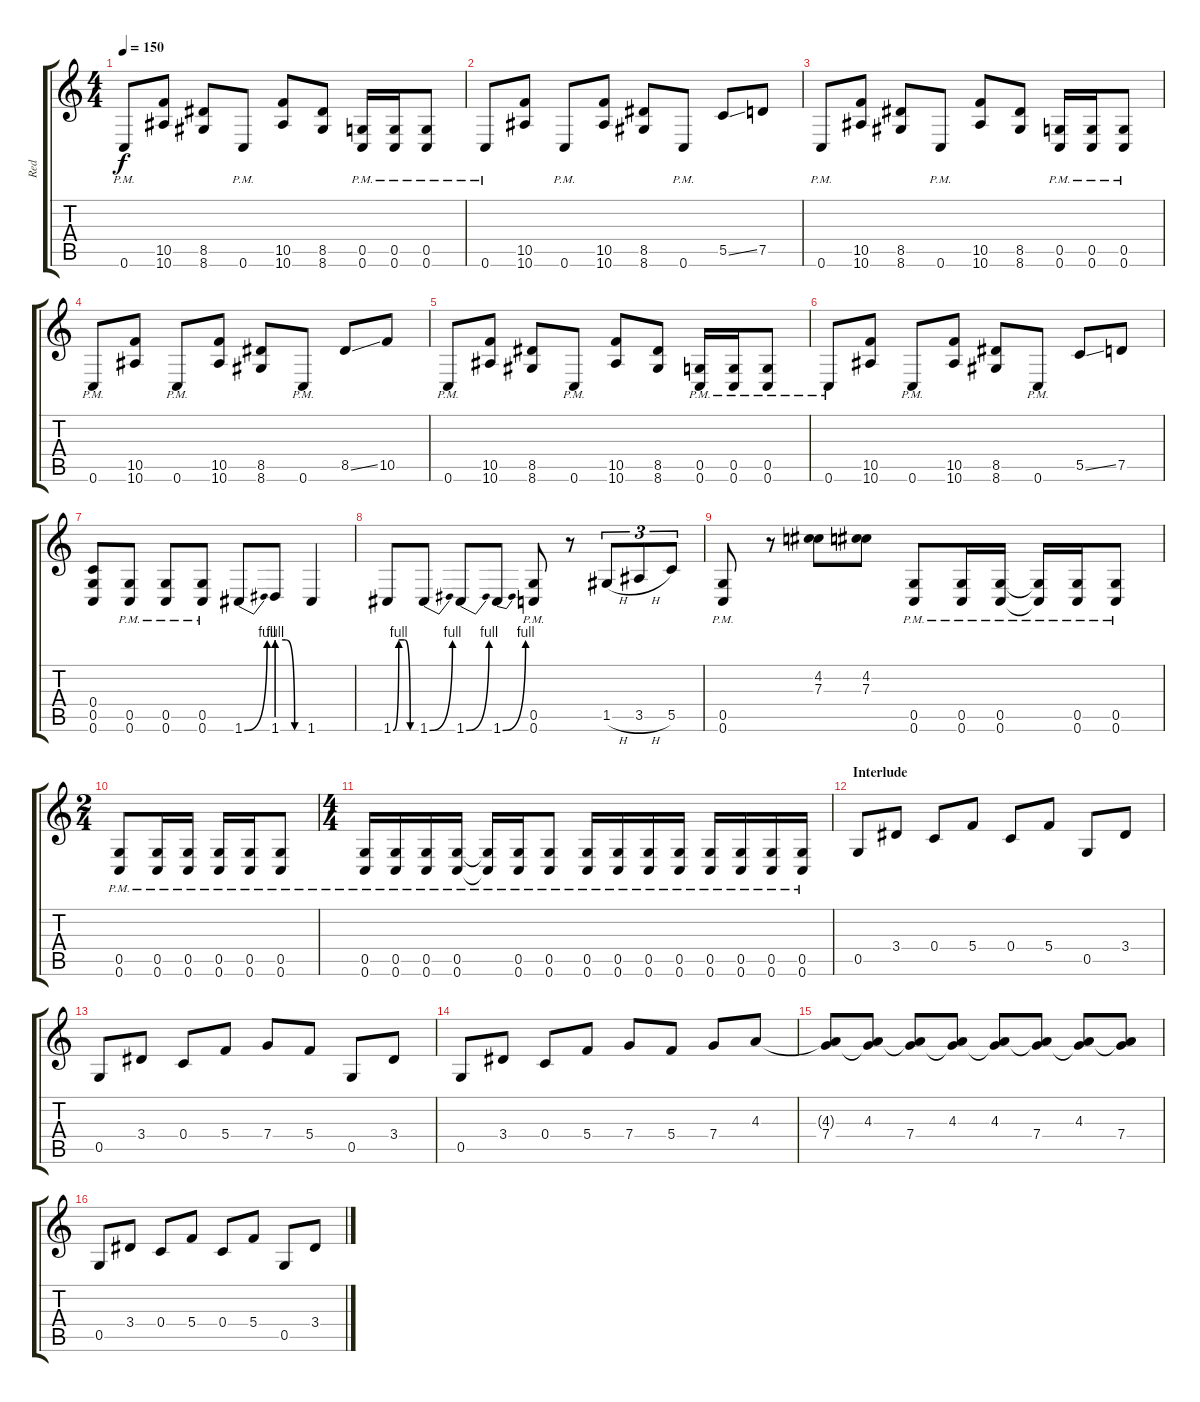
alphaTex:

\track ("Red" "Red") {instrument distortionguitar}
\staff {score tabs}
\tuning (D4 A3 F3 C3 G2 C2) {hide}
\ts (4 4)
\tempo 150
\clef g2
\ks c
0.6{pm}.8{dy f} (10.5 10.6).8 (8.5 8.6).8 0.6{pm}.8 (10.5 10.6).8 (8.5 8.6).8 (0.5{pm} 0.6{pm}).16 (0.5{pm} 0.6{pm}).16 (0.5{pm} 0.6{pm}).8 |
0.6{pm}.8 (10.5 10.6).8 0.6{pm}.8 (10.5 10.6).8 (8.5 8.6).8 0.6{pm}.8 5.5{ss}.8 7.5.8 |
0.6{pm}.8 (10.5 10.6).8 (8.5 8.6).8 0.6{pm}.8 (10.5 10.6).8 (8.5 8.6).8 (0.5{pm} 0.6{pm}).16 (0.5{pm} 0.6{pm}).16 (0.5{pm} 0.6{pm}).8 |
0.6{pm}.8 (10.5 10.6).8 0.6{pm}.8 (10.5 10.6).8 (8.5 8.6).8 0.6{pm}.8 8.5{ss}.8 10.5.8 |
0.6{pm}.8 (10.5 10.6).8 (8.5 8.6).8 0.6{pm}.8 (10.5 10.6).8 (8.5 8.6).8 (0.5{pm} 0.6{pm}).16 (0.5{pm} 0.6{pm}).16 (0.5{pm} 0.6{pm}).8 |
0.6{pm}.8 (10.5 10.6).8 0.6{pm}.8 (10.5 10.6).8 (8.5 8.6).8 0.6{pm}.8 5.5{ss}.8 7.5.8 |
(0.4 0.5 0.6).8 (0.5{pm} 0.6{pm}).8 (0.5{pm} 0.6{pm}).8 (0.5{pm} 0.6{pm}).8 1.6{be (bend 0 0 60 4)}.8 1.6{be (custom 0 4 20 4 40 0 60 0)}.8 1.6.4 |
1.6{be (custom 0 0 15 4 30 4 45 0 60 0)}.8 1.6{be (bend 0 0 60 4)}.8 1.6{be (bend 0 0 60 4)}.8 1.6{be (bend 0 0 60 4)}.8 (0.5{pm} 0.6{pm}).8 r.8 1.5{h}.8{tu (3 2)} 3.5{h}.8{tu (3 2)} 5.5.8{tu (3 2)} |
(0.5{pm} 0.6{pm}).8 r.8 (4.2 7.3).8 (4.2 7.3).8 (0.5{pm} 0.6{pm}).8 (0.5{pm} 0.6{pm}).16 (0.5{pm} 0.6{pm}).16 (0.5{pm t} 0.6{pm t}).16 (0.5{pm} 0.6{pm}).16 (0.5{pm} 0.6{pm}).8 |
\ts (2 4)
(0.5{pm} 0.6{pm}).8 (0.5{pm} 0.6{pm}).16 (0.5{pm} 0.6{pm}).16 (0.5{pm} 0.6{pm}).16 (0.5{pm} 0.6{pm}).16 (0.5{pm} 0.6{pm}).8 |
\ts (4 4)
(0.5{pm} 0.6{pm}).16 (0.5{pm} 0.6{pm}).16 (0.5{pm} 0.6{pm}).16 (0.5{pm} 0.6{pm}).16 (0.5{pm t} 0.6{pm t}).16 (0.5{pm} 0.6{pm}).16 (0.5{pm} 0.6{pm}).8 (0.5{pm} 0.6{pm}).16 (0.5{pm} 0.6{pm}).16 (0.5{pm} 0.6{pm}).16 (0.5{pm} 0.6{pm}).16 (0.5{pm} 0.6{pm}).16 (0.5{pm} 0.6{pm}).16 (0.5{pm} 0.6{pm}).16 (0.5{pm} 0.6{pm}).16 |
\section ("" "Interlude")
0.5.8 3.4.8 0.4.8 5.4.8 0.4.8 5.4.8 0.5.8 3.4.8 |
0.5.8 3.4.8 0.4.8 5.4.8 7.4.8 5.4.8 0.5.8 3.4.8 |
0.5.8 3.4.8 0.4.8 5.4.8 7.4.8 5.4.8 7.4.8 4.3.8 |
(4.3{t} 7.4).8 (4.3 7.4{t}).8 (4.3{t} 7.4).8 (4.3 7.4{t}).8 (4.3 7.4{t}).8 (4.3{t} 7.4).8 (4.3 7.4{t}).8 (4.3{t} 7.4).8 |
0.5.8 3.4.8 0.4.8 5.4.8 0.4.8 5.4.8 0.5.8 3.4.8
